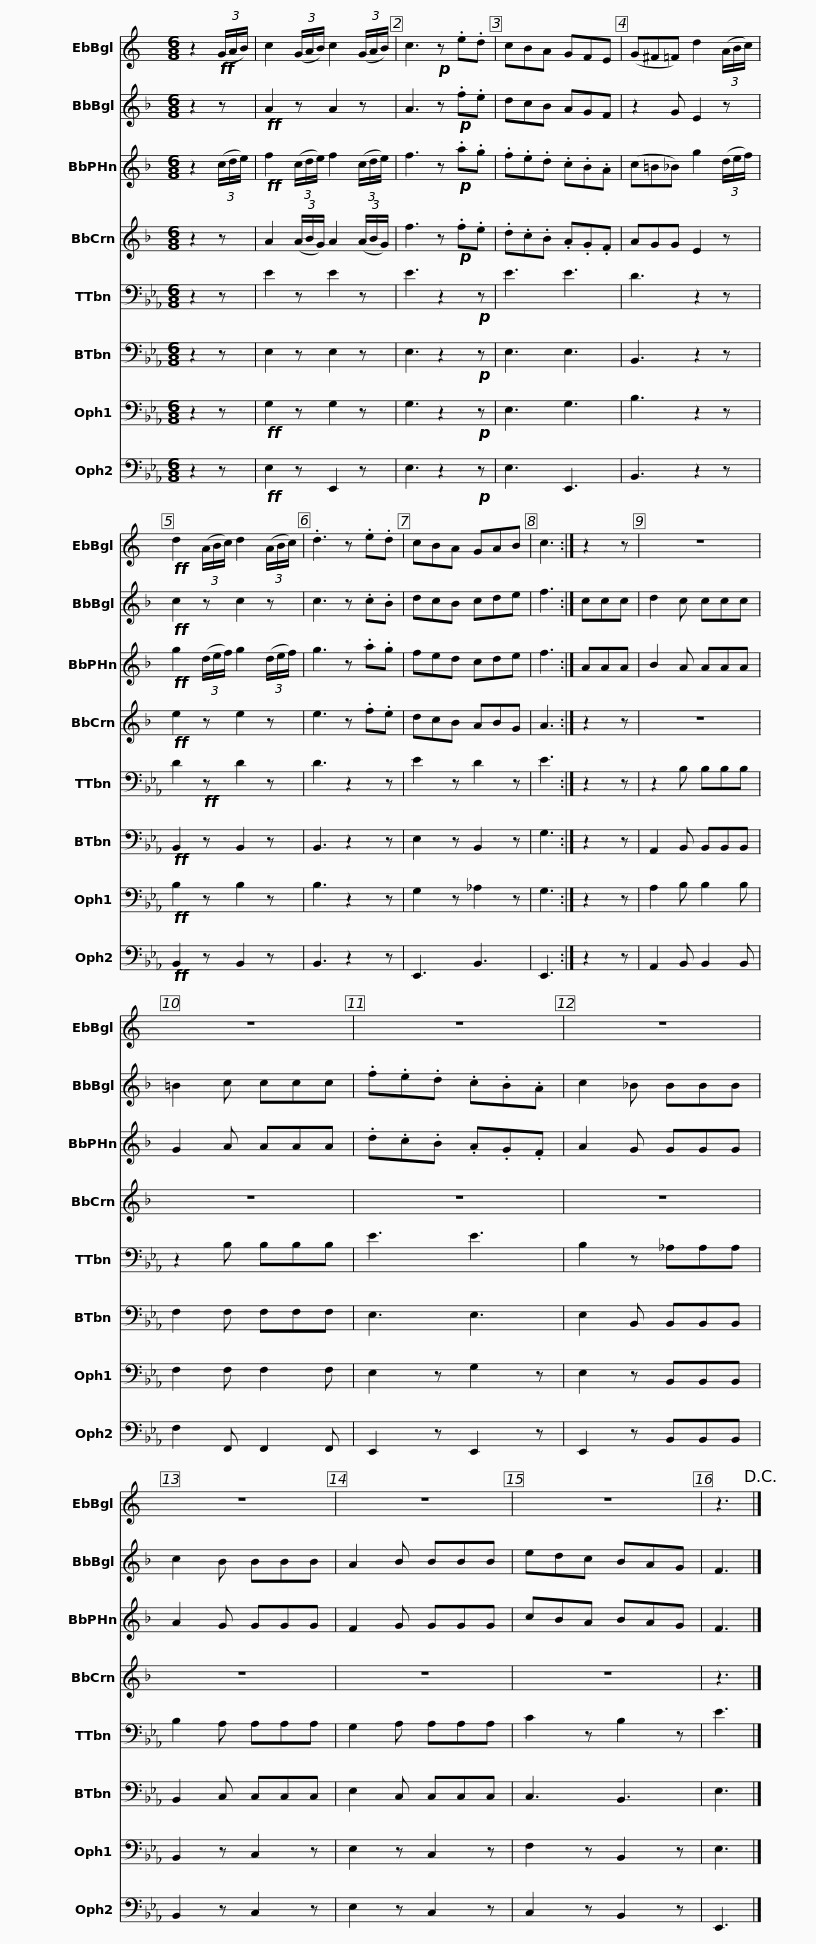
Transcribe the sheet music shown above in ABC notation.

X:1
%%score 1 2 3 4 5 6 7 8
L:1/8
M:6/8
I:linebreak $
K:C
V:1 treble
V:2 treble
V:3 treble
V:4 treble
V:5 bass
V:6 bass
V:7 bass
V:8 bass
V:1
 z2!ff! (3(G/A/B/) | c2 (3(G/A/B/) c2 (3(G/A/B/) | c3!p! z .e.d | cBA GFE | (G^F=F) d2 (3(A/B/c/) | %5
!ff! d2 (3(A/B/c/) d2 (3(A/B/c/) |$ .d3 z .e.d | cBA GAB | c3 :| z2 z | %10
 z6 | z6 | z6 |$ z6 | z6 | %15
 z6 | z6 | z3!D.C.! |] %18
V:2
[K:F] z2 z |!ff! A2 z A2 z | A3 z!p! .f.e | dcB AGF | z2 G E2 z | %5
!ff! c2 z c2 z |$ c3 z .c.B | dcB cde | f3 :| ccc | %10
 d2 c ccc | =B2 c ccc | .f.e.d .c.B.A |$ c2 _B BBB | c2 B BBB | %15
 A2 B BBB | edc BAG | F3 |] %18
V:3
[K:F] z2 (3(c/d/e/) |!ff! f2 (3(c/d/e/) f2 (3(c/d/e/) | f3 z!p! .a.g | .f.e.d .c.B.A | (c=B_B) g2 (3(d/e/f/) | %5
!ff! g2 (3(d/e/f/) g2 (3(d/e/f/) |$ g3 z .a.g | fed cde | f3 :| AAA | %10
 B2 A AAA | G2 A AAA | .d.c.B .A.G.F |$ A2 G GGG | A2 G GGG | %15
 F2 G GGG | cBA BAG | F3 |] %18
V:4
[K:F] z2 z | A2 (3(A/B/G/) A2 (3(A/B/G/) | f3 z!p! .f.e | .d.c.B .A.G.F | AGG E2 z | %5
!ff! e2 z e2 z |$ e3 z .f.e | dcB ABG | A3 :| z2 z | %10
 z6 | z6 | z6 |$ z6 | z6 | %15
 z6 | z6 | z3 |] %18
V:5
[K:Eb] z2 z | E2 z E2 z | E3 z2!p! z | E3 E3 | D3 z2 z | %5
 D2!ff! z D2 z |$ D3 z2 z | E2 z D2 z | E3 :| z2 z | %10
 z2 B, B,B,B, | z2 B, B,B,B, | E3 E3 |$ B,2 z _A,A,A, | B,2 A, A,A,A, | %15
 G,2 A, A,A,A, | C2 z B,2 z | E3 |] %18
V:6
[K:Eb] z2 z | E,2 z E,2 z | E,3 z2!p! z | E,3 E,3 | B,,3 z2 z | %5
!ff! B,,2 z B,,2 z |$ B,,3 z2 z | E,2 z B,,2 z | G,3 :| z2 z | %10
 A,,2 B,, B,,B,,B,, | F,2 F, F,F,F, | E,3 E,3 |$ E,2 B,, B,,B,,B,, | B,,2 C, C,C,C, | %15
 E,2 C, C,C,C, | C,3 B,,3 | E,3 |] %18
V:7
[K:Eb] z2 z |!ff! G,2 z G,2 z | G,3 z2!p! z | E,3 G,3 | B,3 z2 z | %5
!ff! B,2 z B,2 z |$ B,3 z2 z | G,2 z _A,2 z | G,3 :| z2 z | %10
 A,2 B, B,2 B, | F,2 F, F,2 F, | E,2 z G,2 z |$ E,2 z B,,B,,B,, | B,,2 z C,2 z | %15
 E,2 z C,2 z | F,2 z B,,2 z | E,3 |] %18
V:8
[K:Eb] z2 z |!ff! E,2 z E,,2 z | E,3 z2!p! z | E,3 E,,3 | B,,3 z2 z | %5
!ff! B,,2 z B,,2 z |$ B,,3 z2 z | E,,3 B,,3 | E,,3 :| z2 z | %10
 A,,2 B,, B,,2 B,, | F,2 F,, F,,2 F,, | E,,2 z E,,2 z |$ E,,2 z B,,B,,B,, | B,,2 z C,2 z | %15
 E,2 z C,2 z | C,2 z B,,2 z | E,,3 |] %18
